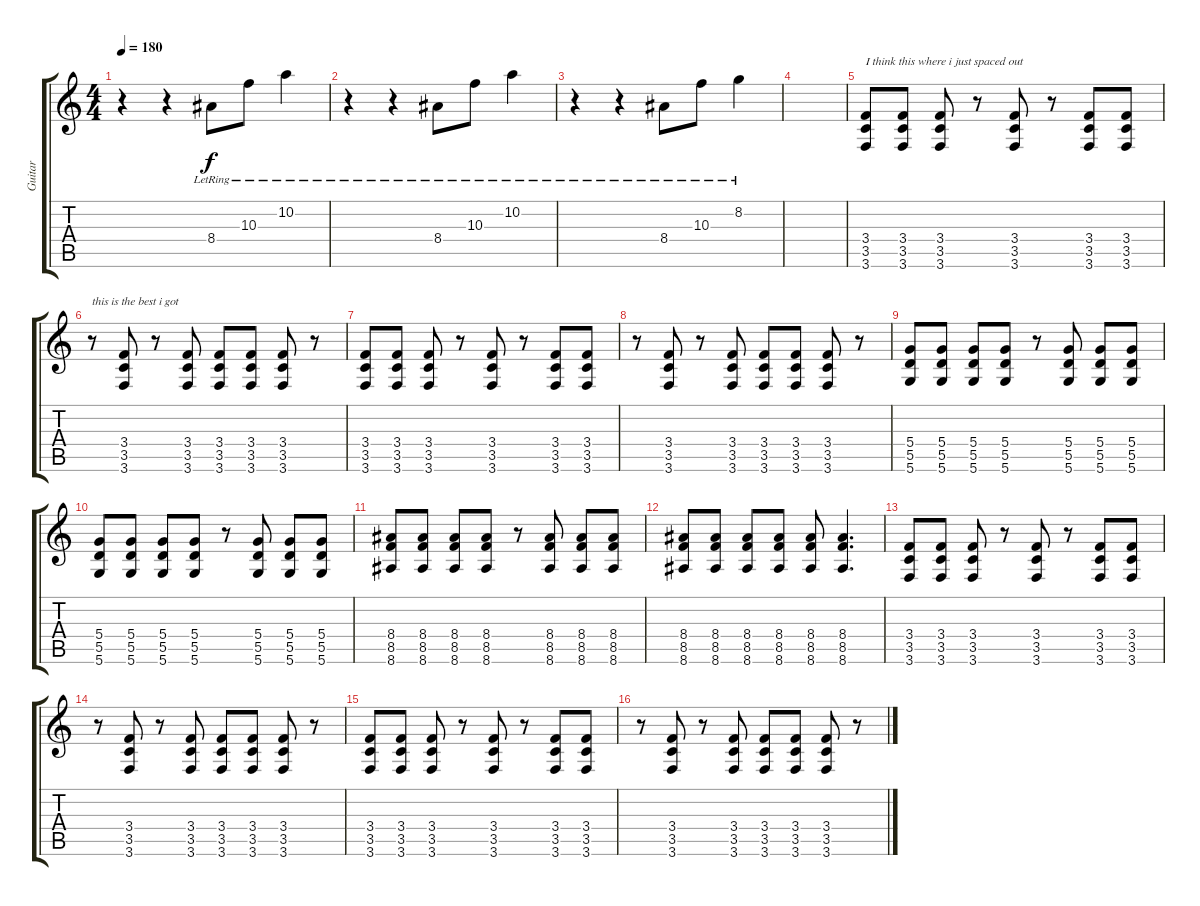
\track ("Guitar" "Guitar") {instrument distortionguitar}
\staff {score tabs}
\tuning (E4 B3 G3 D3 A2 D2) {hide}
\ts (4 4)
\tempo 180
\clef g2
\ks c
r.4{dy f} r.4 8.4{lr}.8 10.3{lr}.8 10.2{lr}.4 |
r.4 r.4 8.4{lr}.8 10.3{lr}.8 10.2{lr}.4 |
r.4 r.4 8.4{lr}.8 10.3{lr}.8 8.2{lr}.4 |
|
(3.4 3.5 3.6).8{txt "I think this where i just spaced out"} (3.4 3.5 3.6).8 (3.4 3.5 3.6).8 r.8 (3.4 3.5 3.6).8 r.8 (3.4 3.5 3.6).8 (3.4 3.5 3.6).8 |
r.8{txt "this is the best i got"} (3.4 3.5 3.6).8 r.8 (3.4 3.5 3.6).8 (3.4 3.5 3.6).8 (3.4 3.5 3.6).8 (3.4 3.5 3.6).8 r.8 |
(3.4 3.5 3.6).8 (3.4 3.5 3.6).8 (3.4 3.5 3.6).8 r.8 (3.4 3.5 3.6).8 r.8 (3.4 3.5 3.6).8 (3.4 3.5 3.6).8 |
r.8 (3.4 3.5 3.6).8 r.8 (3.4 3.5 3.6).8 (3.4 3.5 3.6).8 (3.4 3.5 3.6).8 (3.4 3.5 3.6).8 r.8 |
(5.4 5.5 5.6).8 (5.4 5.5 5.6).8 (5.4 5.5 5.6).8 (5.4 5.5 5.6).8 r.8 (5.4 5.5 5.6).8 (5.4 5.5 5.6).8 (5.4 5.5 5.6).8 |
(5.4 5.5 5.6).8 (5.4 5.5 5.6).8 (5.4 5.5 5.6).8 (5.4 5.5 5.6).8 r.8 (5.4 5.5 5.6).8 (5.4 5.5 5.6).8 (5.4 5.5 5.6).8 |
(8.4 8.5 8.6).8 (8.4 8.5 8.6).8 (8.4 8.5 8.6).8 (8.4 8.5 8.6).8 r.8 (8.4 8.5 8.6).8 (8.4 8.5 8.6).8 (8.4 8.5 8.6).8 |
(8.4 8.5 8.6).8 (8.4 8.5 8.6).8 (8.4 8.5 8.6).8 (8.4 8.5 8.6).8 (8.4 8.5 8.6).8 (8.4 8.5 8.6).4{d} |
(3.4 3.5 3.6).8 (3.4 3.5 3.6).8 (3.4 3.5 3.6).8 r.8 (3.4 3.5 3.6).8 r.8 (3.4 3.5 3.6).8 (3.4 3.5 3.6).8 |
r.8 (3.4 3.5 3.6).8 r.8 (3.4 3.5 3.6).8 (3.4 3.5 3.6).8 (3.4 3.5 3.6).8 (3.4 3.5 3.6).8 r.8 |
(3.4 3.5 3.6).8 (3.4 3.5 3.6).8 (3.4 3.5 3.6).8 r.8 (3.4 3.5 3.6).8 r.8 (3.4 3.5 3.6).8 (3.4 3.5 3.6).8 |
r.8 (3.4 3.5 3.6).8 r.8 (3.4 3.5 3.6).8 (3.4 3.5 3.6).8 (3.4 3.5 3.6).8 (3.4 3.5 3.6).8 r.8
